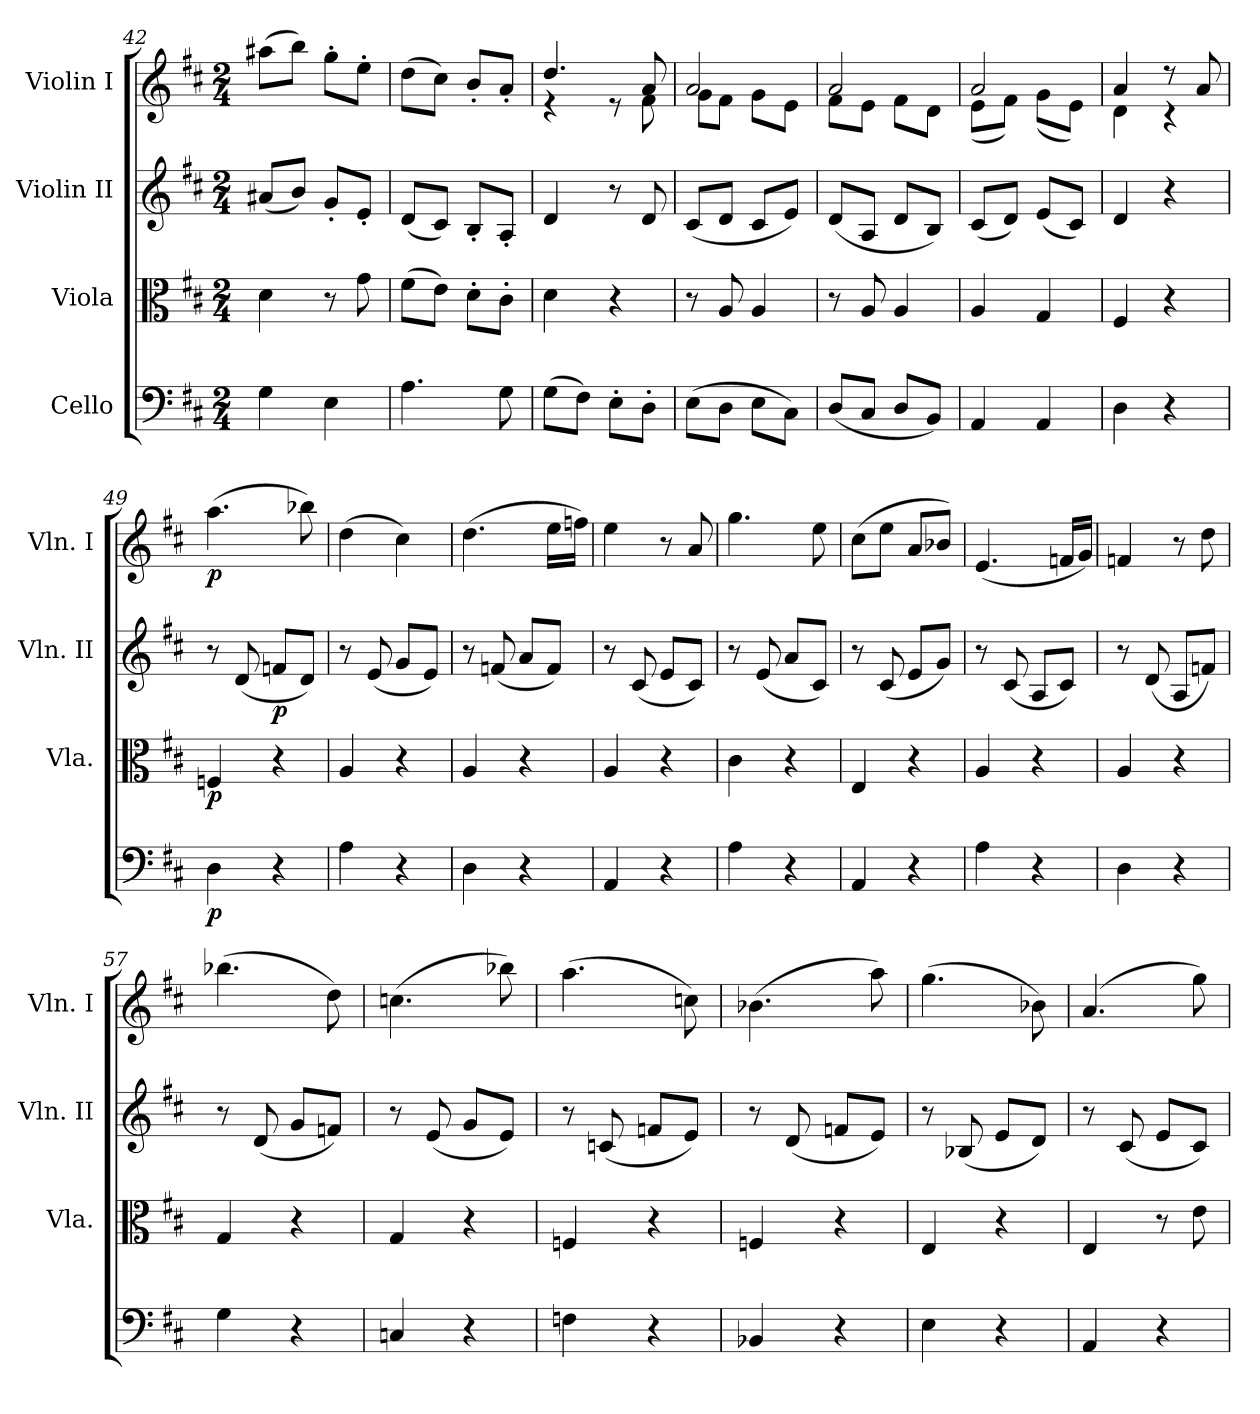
**kern	**dynam	**kern	**dynam	**kern	**dynam	**kern	**dynam
*part4	*part4	*part3	*part3	*part2	*part2	*part1	*part1
*staff4	*staff4	*staff3	*staff3	*staff2	*staff2	*staff1	*staff1
*I"Cello	*	*I"Viola	*	*I"Violin II	*	*I"Violin I	*
*	*	*I'Vla.	*	*I'Vln. II	*	*I'Vln. I	*
*clefF4	*	*clefC3	*	*clefG2	*	*clefG2	*
*k[f#c#]	*	*k[f#c#]	*	*k[f#c#]	*	*k[f#c#]	*
*D:	*	*D:	*	*D:	*	*D:	*
*M2/4	*	*M2/4	*	*M2/4	*	*M2/4	*
=42	=42	=42	=42	=42	=42	=42	=42
4G\	.	4d\	.	(8a#X/L	.	(8aa#X\L	.
.	.	.	.	8b/J)	.	8bb\J)	.
4E\	.	8r	.	8g'/L	.	8gg'\L	.
.	.	8g\	.	8e'/J	.	8ee'\J	.
=43	=43	=43	=43	=43	=43	=43	=43
4.A\	.	(8f#\L	.	(8d/L	.	(8dd\L	.
.	.	8e\J)	.	8c#/J)	.	8cc#\J)	.
.	.	8d'\L	.	8B'/L	.	8b'/L	.
8G\	.	8c#'\J	.	8A'/J	.	8a'/J	.
=44	=44	=44	=44	=44	=44	=44	=44
*	*	*	*	*	*	*^	*
(8G\L	.	4d\	.	4d/	.	4.dd/	4r	.
8F#\J)	.	.	.	.	.	.	.	.
8E'\L	.	4r	.	8r	.	.	8r	.
8D'\J	.	.	.	8d/	.	8a/	8f#\	.
=45	=45	=45	=45	=45	=45	=45	=45	=45
(8E\L	.	8r	.	(8c#/L	.	2a/	8g\L	.
8D\J	.	8A/	.	8d/J	.	.	8f#\J	.
8E\L	.	4A/	.	8c#/L	.	.	8g\L	.
8C#\J)	.	.	.	8e/J)	.	.	8e\J	.
=46	=46	=46	=46	=46	=46	=46	=46	=46
(8D/L	.	8r	.	(8d/L	.	2a/	8f#\L	.
8C#/J	.	8A/	.	8A/J	.	.	8e\J	.
8D/L	.	4A/	.	8d/L	.	.	8f#\L	.
8BB/J)	.	.	.	8B/J)	.	.	8d\J	.
=47	=47	=47	=47	=47	=47	=47	=47	=47
4AA/	.	4A/	.	(8c#/L	.	2a/	(8e\L	.
.	.	.	.	8d/J)	.	.	8f#\J)	.
4AA/	.	4G/	.	(8e/L	.	.	(8g\L	.
.	.	.	.	8c#/J)	.	.	8e\J)	.
=48	=48	=48	=48	=48	=48	=48	=48	=48
4D\	.	4F#/	.	4d/	.	4a/	4d\	.
4r	.	4r	.	4r	.	8r	4r	.
.	.	.	.	.	.	8a/	.	.
*	*	*	*	*	*	*v	*v	*
=49	=49	=49	=49	=49	=49	=49	=49
!	!LO:DY:b	!	!LO:DY:b	!	!	!	!LO:DY:b
4D\	p	4Fn/	p	8r	.	(4.aa\	p
.	.	.	.	(8d/	.	.	.
!	!	!	!	!	!LO:DY:b	!	!
4r	.	4r	.	8fn/L	p	.	.
.	.	.	.	8d/J)	.	8bb-X\)	.
=50	=50	=50	=50	=50	=50	=50	=50
4A\	.	4A/	.	8r	.	(4dd\	.
.	.	.	.	(8e/	.	.	.
4r	.	4r	.	8g/L	.	4cc#\)	.
.	.	.	.	8e/J)	.	.	.
=51	=51	=51	=51	=51	=51	=51	=51
4D\	.	4A/	.	8r	.	(4.dd\	.
.	.	.	.	(8fn/	.	.	.
4r	.	4r	.	8a/L	.	.	.
.	.	.	.	8f/J)	.	16ee\LL	.
.	.	.	.	.	.	16ffn\JJ)	.
=52	=52	=52	=52	=52	=52	=52	=52
4AA/	.	4A/	.	8r	.	4ee\	.
.	.	.	.	(8c#/	.	.	.
4r	.	4r	.	8e/L	.	8r	.
.	.	.	.	8c#/J)	.	8a/	.
=53	=53	=53	=53	=53	=53	=53	=53
4A\	.	4c#\	.	8r	.	4.gg\	.
.	.	.	.	(8e/	.	.	.
4r	.	4r	.	8a/L	.	.	.
.	.	.	.	8c#/J)	.	8ee\	.
=54	=54	=54	=54	=54	=54	=54	=54
4AA/	.	4E/	.	8r	.	(8cc#\L	.
.	.	.	.	(8c#/	.	8ee\J	.
4r	.	4r	.	8e/L	.	8a/L	.
.	.	.	.	8g/J)	.	8b-X/J)	.
=55	=55	=55	=55	=55	=55	=55	=55
4A\	.	4A/	.	8r	.	(4.e/	.
.	.	.	.	(8c#/	.	.	.
4r	.	4r	.	8A/L	.	.	.
.	.	.	.	8c#/J)	.	16fn/LL	.
.	.	.	.	.	.	16g/JJ)	.
=56	=56	=56	=56	=56	=56	=56	=56
4D\	.	4A/	.	8r	.	4fn/	.
.	.	.	.	(8d/	.	.	.
4r	.	4r	.	8A/L	.	8r	.
.	.	.	.	8fn/J)	.	8dd\	.
=57	=57	=57	=57	=57	=57	=57	=57
4G\	.	4G/	.	8r	.	(4.bb-X\	.
.	.	.	.	(8d/	.	.	.
4r	.	4r	.	8g/L	.	.	.
.	.	.	.	8fn/J)	.	8dd\)	.
=58	=58	=58	=58	=58	=58	=58	=58
4Cn/	.	4G/	.	8r	.	(4.ccn\	.
.	.	.	.	(8e/	.	.	.
4r	.	4r	.	8g/L	.	.	.
.	.	.	.	8e/J)	.	8bb-X\)	.
=59	=59	=59	=59	=59	=59	=59	=59
4Fn\	.	4Fn/	.	8r	.	(4.aa\	.
.	.	.	.	(8cn/	.	.	.
4r	.	4r	.	8fn/L	.	.	.
.	.	.	.	8e/J)	.	8ccn\)	.
=60	=60	=60	=60	=60	=60	=60	=60
4BB-X/	.	4Fn/	.	8r	.	(4.b-X\	.
.	.	.	.	(8d/	.	.	.
4r	.	4r	.	8fn/L	.	.	.
.	.	.	.	8e/J)	.	8aa\)	.
=61	=61	=61	=61	=61	=61	=61	=61
4E\	.	4E/	.	8r	.	(4.gg\	.
.	.	.	.	(8B-X/	.	.	.
4r	.	4r	.	8e/L	.	.	.
.	.	.	.	8d/J)	.	8b-X\)	.
=62	=62	=62	=62	=62	=62	=62	=62
4AA/	.	4E/	.	8r	.	(4.a/	.
.	.	.	.	(8c#/	.	.	.
4r	.	8r	.	8e/L	.	.	.
.	.	8e\	.	8c#/J)	.	8gg\)	.
=	=	=	=	=	=	=	=
*-	*-	*-	*-	*-	*-	*-	*-
